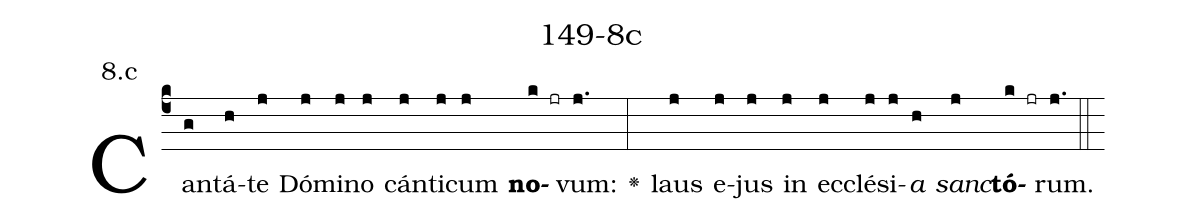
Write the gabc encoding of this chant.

name: 149-8c;
annotation: 8.c;
%%
(c4)Can(g)tá(h)te(j) Dó(j)mi(j)no(j) cán(j)ti(j)cum(j) <b>no</b>(k jr)vum:(j.) <v>\greheightstar</v>(:) laus(j) e(j)jus(j) in(j) ec(j)clé(j)si(j)<i>a</i>(h) <i>sanc</i>(j)<b>tó</b>(k jr)rum.(j.) (::)


%E(j) u(j) o(h) u(j) a(k) e.(j.) (::)
